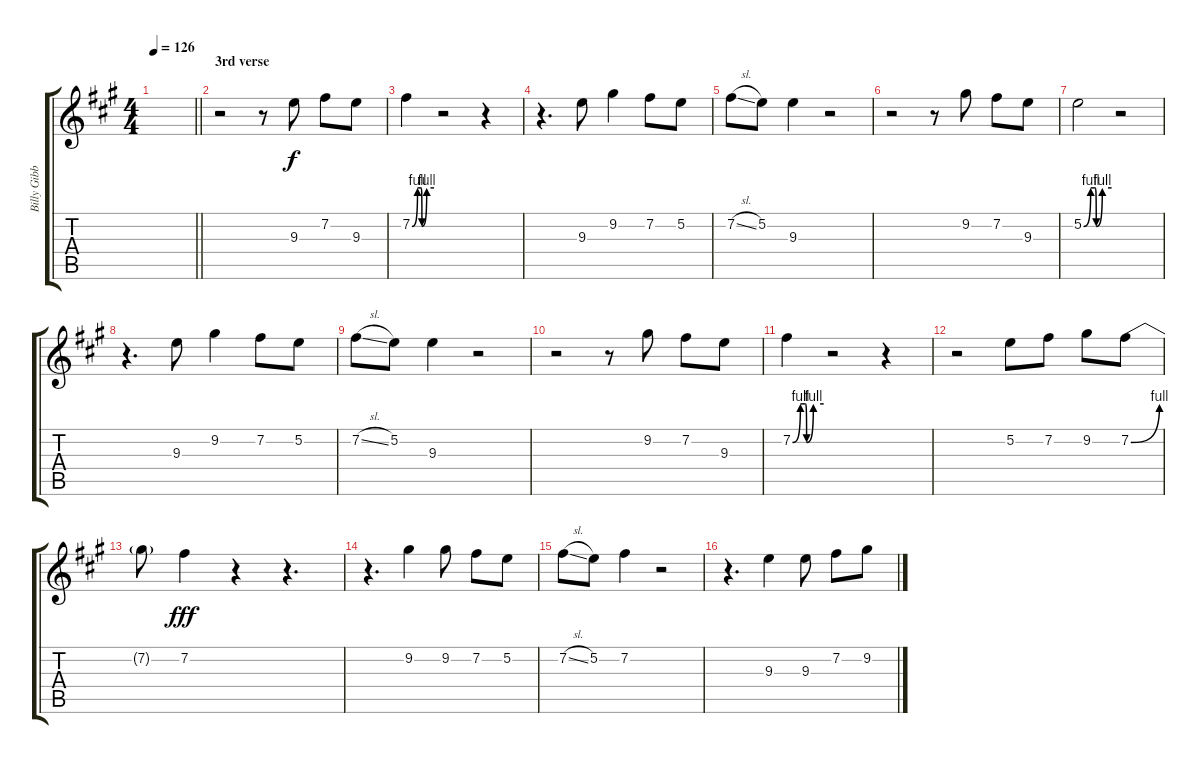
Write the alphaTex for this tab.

\track ("Billy Gibbons: Lead Vocals" "Billy Gibb") {instrument overdrivenguitar}
\staff {score tabs}
\tuning (E4 B3 G3 D3 A2 E2) {hide}
\ts (4 4)
\tempo 126
\clef g2
\barLineRight lightlight
\ks a
|
\section ("" "3rd verse")
r.2 r.8 9.3.8 7.2.8 9.3.8 |
7.2{be (custom 0 0 15 4 25 4 27 0 40 4 60 4)}.4 r.2 r.4 |
r.4{d} 9.3.8 9.2.4 7.2.8 5.2.8 |
7.2{sl}.8 5.2.8 9.3.4 r.2 |
r.2 r.8 9.2.8 7.2.8 9.3.8 |
5.2{be (custom 0 0 15 4 25 4 27 0 40 4 60 4)}.2 r.2 |
r.4{d} 9.3.8 9.2.4 7.2.8 5.2.8 |
7.2{sl}.8 5.2.8 9.3.4 r.2 |
r.2 r.8 9.2.8 7.2.8 9.3.8 |
7.2{be (custom 0 0 15 4 25 4 27 0 40 4 60 4)}.4 r.2 r.4 |
r.2 5.2.8 7.2.8 9.2.8 7.2{be (bend 0 0 60 4)}.8 |
7.2{t}.8{dy f} 7.2.4{dy fff} r.4 r.4{d} |
r.4{d} 9.2.4 9.2.8 7.2.8 5.2.8 |
7.2{sl}.8 5.2.8 7.2.4 r.2 |
r.4{d} 9.3.4 9.3.8 7.2.8 9.2.8
